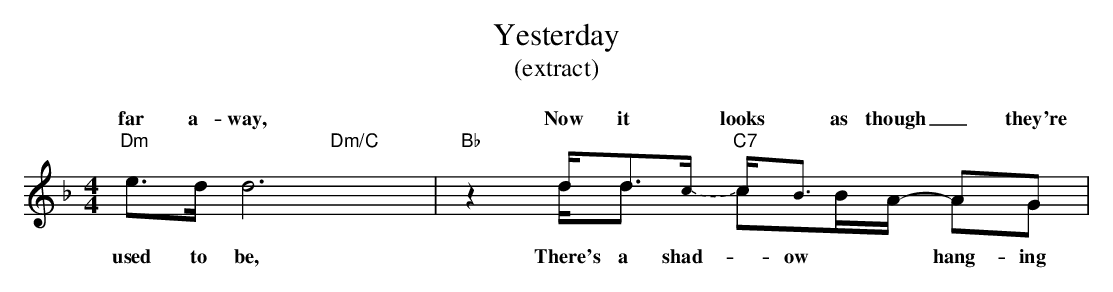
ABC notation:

X:1
T:Yesterday
T:(extract)
M:4/4
L:1/8
V:melody1 stem=down
V:melody2 stem=up scale=0.8
%%staves (melody1 chords melody2)
K:F
V:melody1
e3/d/ d6 | z2 d/d3/ cB/A/- AG |
w: far a-way, | Now it looks as though_ they're |
V:chords
"Dm"x4 "Dm/C"x4 | "Bb"x4  "C7"x4 |
V:melody2
ie3/id/ id6 | x2 d/dc/.- c/B3/ AG |
w: used to be, | There's a shad-_ow hang-ing |
